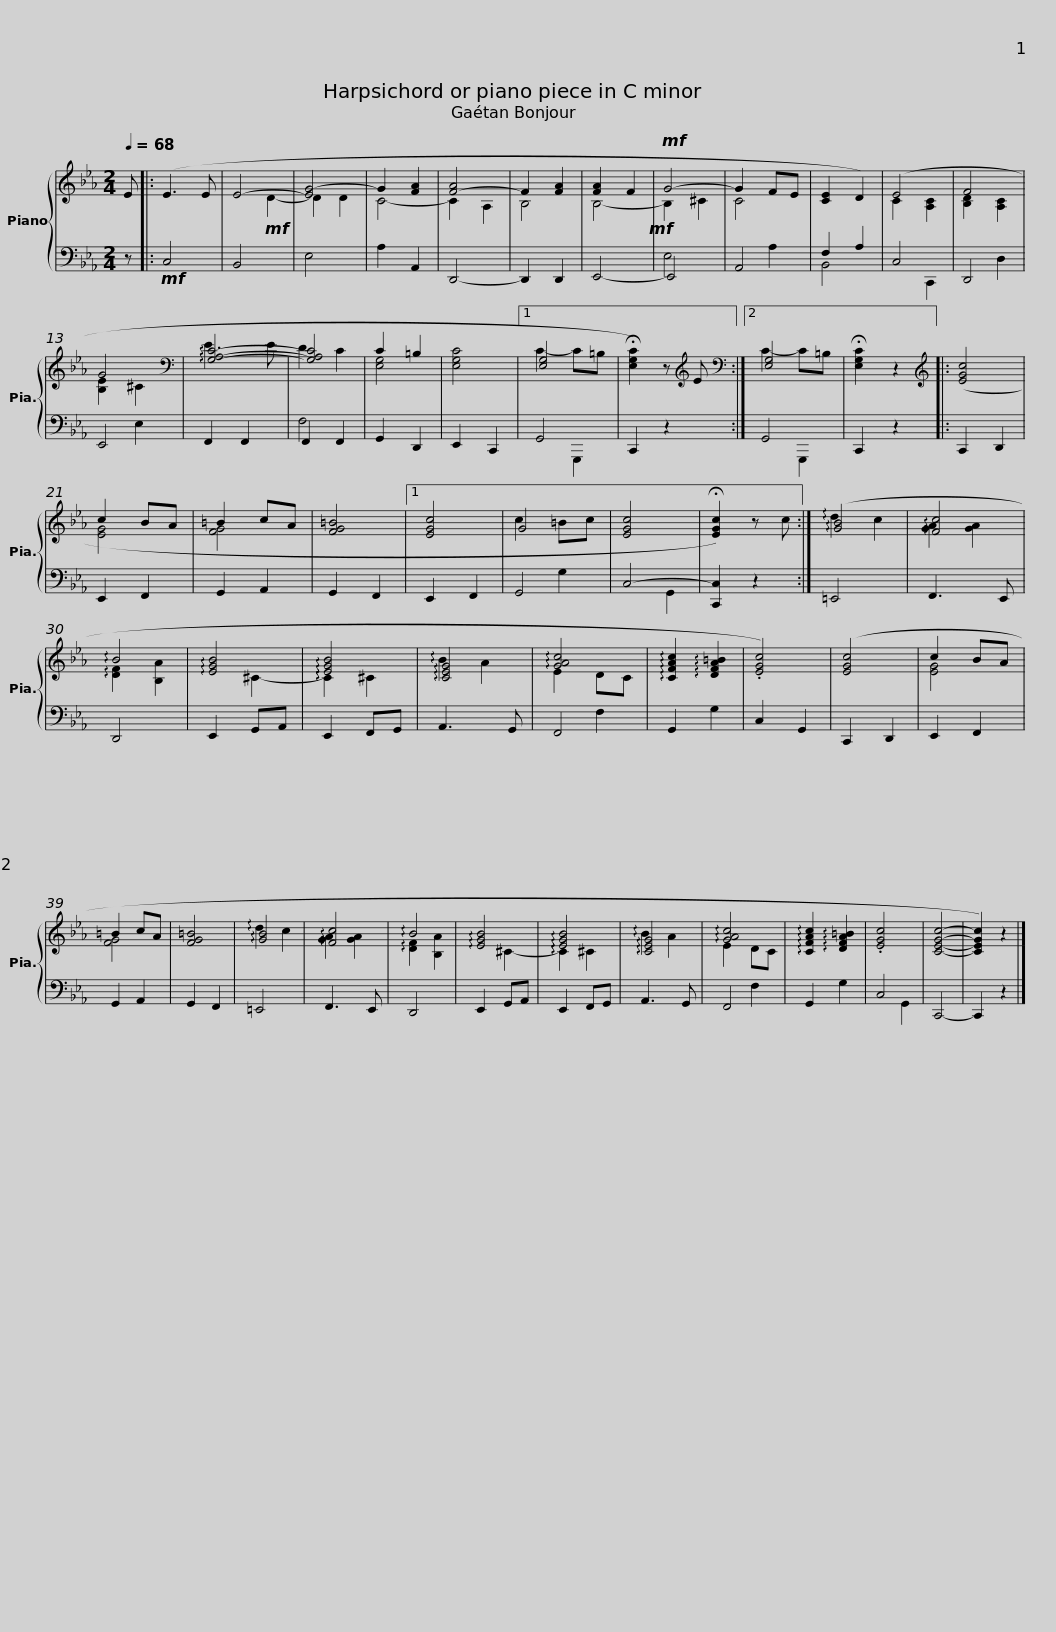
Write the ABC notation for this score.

X:1
%%score { ( 1 3 ) | ( 2 4 ) }
L:1/8
Q:1/4=68
M:2/4
I:linebreak $
K:Eb
V:1 treble
V:3 treble
V:2 bass
V:4 bass
V:1
 E |: (E3 E | E4- | [EG-]4 | G2 [FA]2 | %5
 [F-A]4 | F2 [FA]2 | [FA]2 F2!mf! |!mf! G4- | G2 FE | %10
 [CE]2 D2) | (E4 | F4 | G4 |$[K:bass] !arpeggio![G,A,C]4- | %15
 [G,A,C]4 | C2 =B,2 | [E,G,C]4 |1 [E,G,]4 | !fermata![E,G,C]2) z[K:treble] E :|2 %20
[K:bass] [E,G,]4 | !fermata![E,G,C]2 z2 |:[K:treble] ([EGc]4 |$ c2 BA | =B2 cA | %25
 [FG=B]4 |1 [EGc]4 | G4 | [EGc]4 | !fermata![EGc]2) z c :| %30
 (!arpeggio![GB]4 | !arpeggio![Fc]4 | !arpeggio!B4 | !arpeggio![EGB]4 |$ !arpeggio![EGB]4 | %35
 !arpeggio![CEG]4 | !arpeggio![GAc]4 | !arpeggio![CFAc]2 !arpeggio![DFA=B]2 | .[EGc]4) | ([EGc]4 | %40
 c2 BA | =B2 cA | [FG=B]4 | !arpeggio![GB]4 |$ !arpeggio![Fc]4 | %45
 !arpeggio!B4 | !arpeggio![EGB]4 | !arpeggio![EGB]4 | !arpeggio![CEG]4 | !arpeggio![GAc]4 | %50
 !arpeggio![CFAc]2 !arpeggio![DFA=B]2 | .[EGc]4 | [CEGc]4- | [CEGc]2) z2 |] %54
V:2
 z |:!mf! C,4 | B,,4 | E,4 | A,2 A,,2 | %5
 D,,4- | D,,2 D,,2 | E,,4- | E,,4 | A,,4 | %10
 F,2 A,2 | C,4 | D,,4 | E,,4 |$ F,,2 F,,2 | %15
 F,,2 F,,2 | G,,2 D,,2 | E,,2 C,,2 |1 G,,4 | C,,2 z2 :|2 %20
 G,,4 | C,,2 z2 |: C,,2 D,,2 |$ E,,2 F,,2 | G,,2 A,,2 | %25
 G,,2 F,,2 |1 E,,2 F,,2 | G,,4 | C,4- | [C,,C,]2 z2 :| %30
 =E,,4 | F,,3 E,, | D,,4 | E,,2 G,,A,, |$ E,,2 F,,G,, | %35
 A,,3 G,, | F,,4 | G,,2 G,2 | C,2 G,,2 | C,,2 D,,2 | %40
 E,,2 F,,2 | G,,2 A,,2 | G,,2 F,,2 | =E,,4 |$ F,,3 E,, | %45
 D,,4 | E,,2 G,,A,, | E,,2 F,,G,, | A,,3 G,, | F,,4 | %50
 G,,2 G,2 | C,4 | C,,4- | C,,2 z2 |] %54
V:3
 x |: x4 | x2!mf! D2- | D2 D2 | C4- | %5
 C2 A,2 | B,4 | B,4- | B,2 ^C2 | C4 | %10
 x4 | C2 [A,C]2 | [B,D]2 [A,C]2 | [B,E]2 ^C2 |$[K:bass] E3 E | %15
 D2 C2 | [E,G,]4 | x4 |1 C2- C=B, | x3[K:treble] x :|2 %20
[K:bass] C2- C=B, | x4 |:[K:treble] x4 |$ [EG]4 | [FG]4 | %25
 x4 |1 x4 | c2 =Bc | x4 | x4 :| %30
 !arpeggio!d2 c2 | [GA]2 [GA]2 | !arpeggio![DF]2 [B,A]2 | x2 ^C2- |$ !arpeggio!C2 ^C2 | %35
 !arpeggio!B2 A2 | E2 DC | x4 | x4 | x4 | %40
 [EG]4 | [FG]4 | x4 | !arpeggio!d2 c2 |$ [GA]2 [GA]2 | %45
 !arpeggio![DF]2 [B,A]2 | x2 ^C2- | !arpeggio!C2 ^C2 | !arpeggio!B2 A2 | E2 DC | %50
 x4 | x4 | x4 | x4 |] %54
V:4
 x |: x4 | x4 | x4 | x4 | %5
 x4 | x4 | x4 | E,4 | x2 A,2 | %10
 B,,4 | x2 C,,2 | x2 D,2 | x2 E,2 |$ x4 | %15
 F,4 | x4 | x4 |1 x2 G,,,2 | x4 :|2 %20
 x2 G,,,2 | x4 |: x4 |$ x4 | x4 | %25
 x4 |1 x4 | x2 G,2 | x2 G,,2 | x4 :| %30
 x4 | x4 | x4 | x4 |$ x4 | %35
 x4 | x2 F,2 | x4 | x4 | x4 | %40
 x4 | x4 | x4 | x4 |$ x4 | %45
 x4 | x4 | x4 | x4 | x2 F,2 | %50
 x4 | x2 G,,2 | x4 | x4 |] %54
